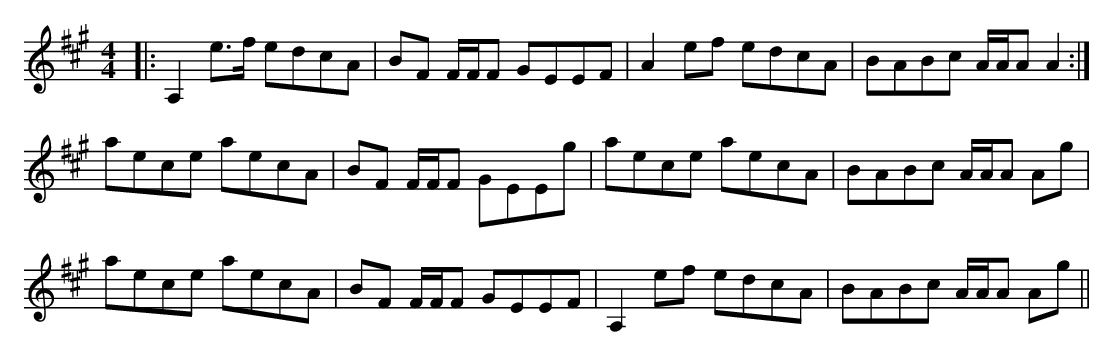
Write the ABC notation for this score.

X:1
M:4/4
K:A
|:A,2 e>f edcA|BF F/F/F GEEF|A2 ef edcA|BABc A/A/A A2:|
aece aecA|BF F/F/F GEEg|aece aecA|BABc A/A/A Ag|
aece aecA|BF F/F/F GEEF|A,2 ef edcA|BABc A/A/A Ag||
